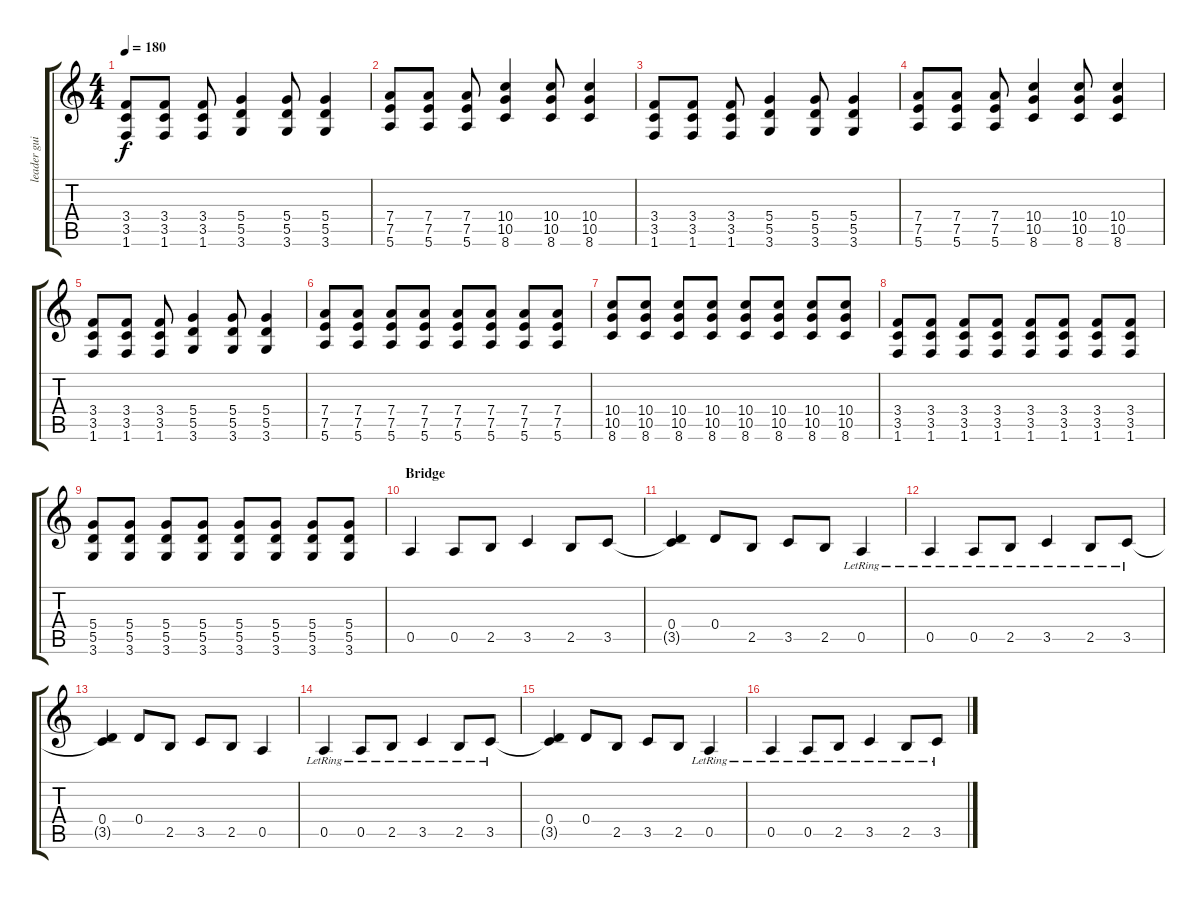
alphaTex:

\track ("leader guitar " "leader gui") {instrument distortionguitar}
\staff {score tabs}
\tuning (E4 B3 G3 D3 A2 E2) {hide}
\ts (4 4)
\tempo 180
\clef g2
\ks c
(3.4 3.5 1.6).8{dy f} (3.4 3.5 1.6).8 (3.4 3.5 1.6).8 (5.4 5.5 3.6).4 (5.4 5.5 3.6).8 (5.4 5.5 3.6).4 |
(7.4 7.5 5.6).8 (7.4 7.5 5.6).8 (7.4 7.5 5.6).8 (10.4 10.5 8.6).4 (10.4 10.5 8.6).8 (10.4 10.5 8.6).4 |
(3.4 3.5 1.6).8 (3.4 3.5 1.6).8 (3.4 3.5 1.6).8 (5.4 5.5 3.6).4 (5.4 5.5 3.6).8 (5.4 5.5 3.6).4 |
(7.4 7.5 5.6).8 (7.4 7.5 5.6).8 (7.4 7.5 5.6).8 (10.4 10.5 8.6).4 (10.4 10.5 8.6).8 (10.4 10.5 8.6).4 |
(3.4 3.5 1.6).8 (3.4 3.5 1.6).8 (3.4 3.5 1.6).8 (5.4 5.5 3.6).4 (5.4 5.5 3.6).8 (5.4 5.5 3.6).4 |
(7.4 7.5 5.6).8 (7.4 7.5 5.6).8 (7.4 7.5 5.6).8 (7.4 7.5 5.6).8 (7.4 7.5 5.6).8 (7.4 7.5 5.6).8 (7.4 7.5 5.6).8 (7.4 7.5 5.6).8 |
(10.4 10.5 8.6).8 (10.4 10.5 8.6).8 (10.4 10.5 8.6).8 (10.4 10.5 8.6).8 (10.4 10.5 8.6).8 (10.4 10.5 8.6).8 (10.4 10.5 8.6).8 (10.4 10.5 8.6).8 |
(3.4 3.5 1.6).8 (3.4 3.5 1.6).8 (3.4 3.5 1.6).8 (3.4 3.5 1.6).8 (3.4 3.5 1.6).8 (3.4 3.5 1.6).8 (3.4 3.5 1.6).8 (3.4 3.5 1.6).8 |
(5.4 5.5 3.6).8 (5.4 5.5 3.6).8 (5.4 5.5 3.6).8 (5.4 5.5 3.6).8 (5.4 5.5 3.6).8 (5.4 5.5 3.6).8 (5.4 5.5 3.6).8 (5.4 5.5 3.6).8 |
\section ("" "Bridge")
0.5.4 0.5.8 2.5.8 3.5.4 2.5.8 3.5.8 |
(0.4 3.5{t}).4 0.4.8 2.5.8 3.5.8 2.5.8 0.5{lr}.4 |
0.5{lr}.4 0.5{lr}.8 2.5{lr}.8 3.5{lr}.4 2.5{lr}.8 3.5{lr}.8 |
(0.4 3.5{t}).4 0.4.8 2.5.8 3.5.8 2.5.8 0.5.4 |
0.5{lr}.4 0.5{lr}.8 2.5{lr}.8 3.5{lr}.4 2.5{lr}.8 3.5{lr}.8 |
(0.4 3.5{t}).4 0.4.8 2.5.8 3.5.8 2.5.8 0.5{lr}.4 |
0.5{lr}.4 0.5{lr}.8 2.5{lr}.8 3.5{lr}.4 2.5{lr}.8 3.5{lr}.8
